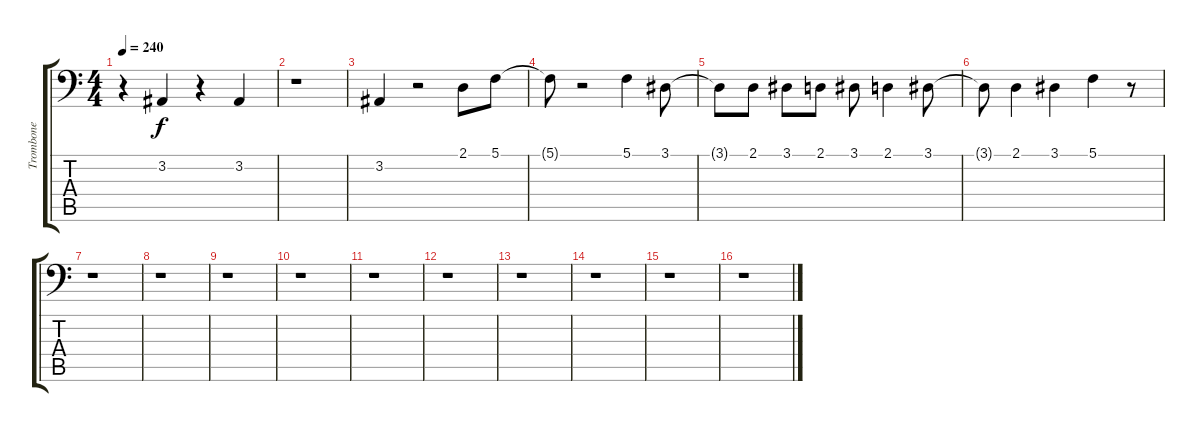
\track ("Trombone" "Trombone") {instrument trombone}
\staff {score tabs}
\tuning (C3 G2 D2 A1 E1 B0) {hide}
\ts (4 4)
\tempo 240
\clef f4
\ks c
r.4{dy f} 3.2.4 r.4 3.2.4 |
r.1 |
3.2.4 r.2 2.1.8 5.1.8 |
5.1{t}.8 r.2 5.1.4 3.1.8 |
3.1{t}.8 2.1.8 3.1.8 2.1.8 3.1.8 2.1.4 3.1.8 |
3.1{t}.8 2.1.4 3.1.4 5.1.4 r.8 |
r.1 |
r.1 |
r.1 |
r.1 |
r.1 |
r.1 |
r.1 |
r.1 |
r.1 |
r.1
